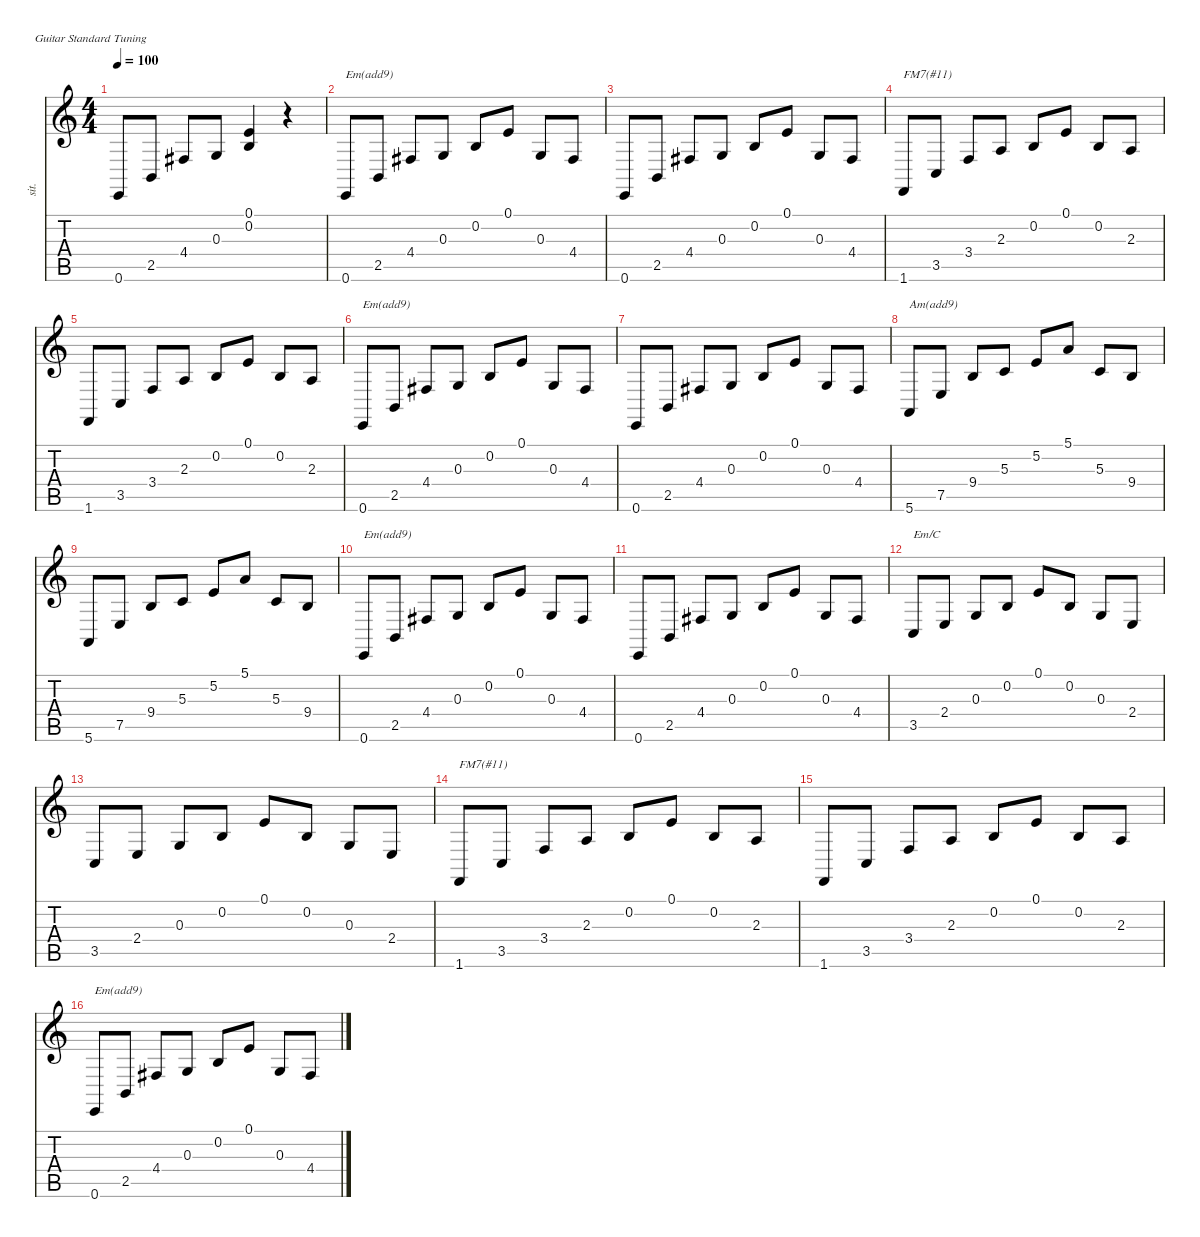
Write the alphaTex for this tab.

\defaultSystemsLayout 4
\hideDynamics
\bracketExtendMode nobrackets
\otherSystemsTrackNameOrientation horizontal
\track ("Sitar" "sit.") {instrument sitar}
\staff {score tabs}
\tuning (E4 B3 G3 D3 A2 E2)
\ts (4 4)
\tempo 100
\clef g2
\ks c
0.6.8{dy f beam Up} 2.5.8{beam Up} 4.4{acc #}.8{beam Up} 0.3.8{beam Up} (0.1 0.2).4{beam Up} r.4{beam Up} |
0.6.8{txt "Em(add9)" beam Up} 2.5.8{beam Up} 4.4{acc #}.8{beam Up} 0.3.8{beam Up} 0.2.8{beam Up} 0.1.8{beam Up} 0.3.8{beam Up} 4.4{acc #}.8{beam Up} |
0.6.8{beam Up} 2.5.8{beam Up} 4.4{acc #}.8{beam Up} 0.3.8{beam Up} 0.2.8{beam Up} 0.1.8{beam Up} 0.3.8{beam Up} 4.4{acc #}.8{beam Up} |
1.6.8{txt "FM7(#11)" beam Up} 3.5.8{beam Up} 3.4.8{beam Up} 2.3.8{beam Up} 0.2.8{beam Up} 0.1.8{beam Up} 0.2.8{beam Up} 2.3.8{beam Up} |
1.6.8{beam Up} 3.5.8{beam Up} 3.4.8{beam Up} 2.3.8{beam Up} 0.2.8{beam Up} 0.1.8{beam Up} 0.2.8{beam Up} 2.3.8{beam Up} |
0.6.8{txt "Em(add9)" beam Up} 2.5.8{beam Up} 4.4{acc #}.8{beam Up} 0.3.8{beam Up} 0.2.8{beam Up} 0.1.8{beam Up} 0.3.8{beam Up} 4.4{acc #}.8{beam Up} |
0.6.8{beam Up} 2.5.8{beam Up} 4.4{acc #}.8{beam Up} 0.3.8{beam Up} 0.2.8{beam Up} 0.1.8{beam Up} 0.3.8{beam Up} 4.4{acc #}.8{beam Up} |
5.6.8{txt "Am(add9)" beam Up} 7.5.8{beam Up} 9.4.8{beam Up} 5.3.8{beam Up} 5.2.8{beam Up} 5.1.8{beam Up} 5.3.8{beam Up} 9.4.8{beam Up} |
5.6.8{beam Up} 7.5.8{beam Up} 9.4.8{beam Up} 5.3.8{beam Up} 5.2.8{beam Up} 5.1.8{beam Up} 5.3.8{beam Up} 9.4.8{beam Up} |
0.6.8{txt "Em(add9)" beam Up} 2.5.8{beam Up} 4.4{acc #}.8{beam Up} 0.3.8{beam Up} 0.2.8{beam Up} 0.1.8{beam Up} 0.3.8{beam Up} 4.4{acc #}.8{beam Up} |
0.6.8{beam Up} 2.5.8{beam Up} 4.4{acc #}.8{beam Up} 0.3.8{beam Up} 0.2.8{beam Up} 0.1.8{beam Up} 0.3.8{beam Up} 4.4{acc #}.8{beam Up} |
3.5.8{txt "Em/C" beam Up} 2.4.8{beam Up} 0.3.8{beam Up} 0.2.8{beam Up} 0.1.8{beam Up} 0.2.8{beam Up} 0.3.8{beam Up} 2.4.8{beam Up} |
3.5.8{beam Up} 2.4.8{beam Up} 0.3.8{beam Up} 0.2.8{beam Up} 0.1.8{beam Up} 0.2.8{beam Up} 0.3.8{beam Up} 2.4.8{beam Up} |
1.6.8{txt "FM7(#11)" beam Up} 3.5.8{beam Up} 3.4.8{beam Up} 2.3.8{beam Up} 0.2.8{beam Up} 0.1.8{beam Up} 0.2.8{beam Up} 2.3.8{beam Up} |
1.6.8{beam Up} 3.5.8{beam Up} 3.4.8{beam Up} 2.3.8{beam Up} 0.2.8{beam Up} 0.1.8{beam Up} 0.2.8{beam Up} 2.3.8{beam Up} |
0.6.8{txt "Em(add9)" beam Up} 2.5.8{beam Up} 4.4{acc #}.8{beam Up} 0.3.8{beam Up} 0.2.8{beam Up} 0.1.8{beam Up} 0.3.8{beam Up} 4.4{acc #}.8{beam Up}
